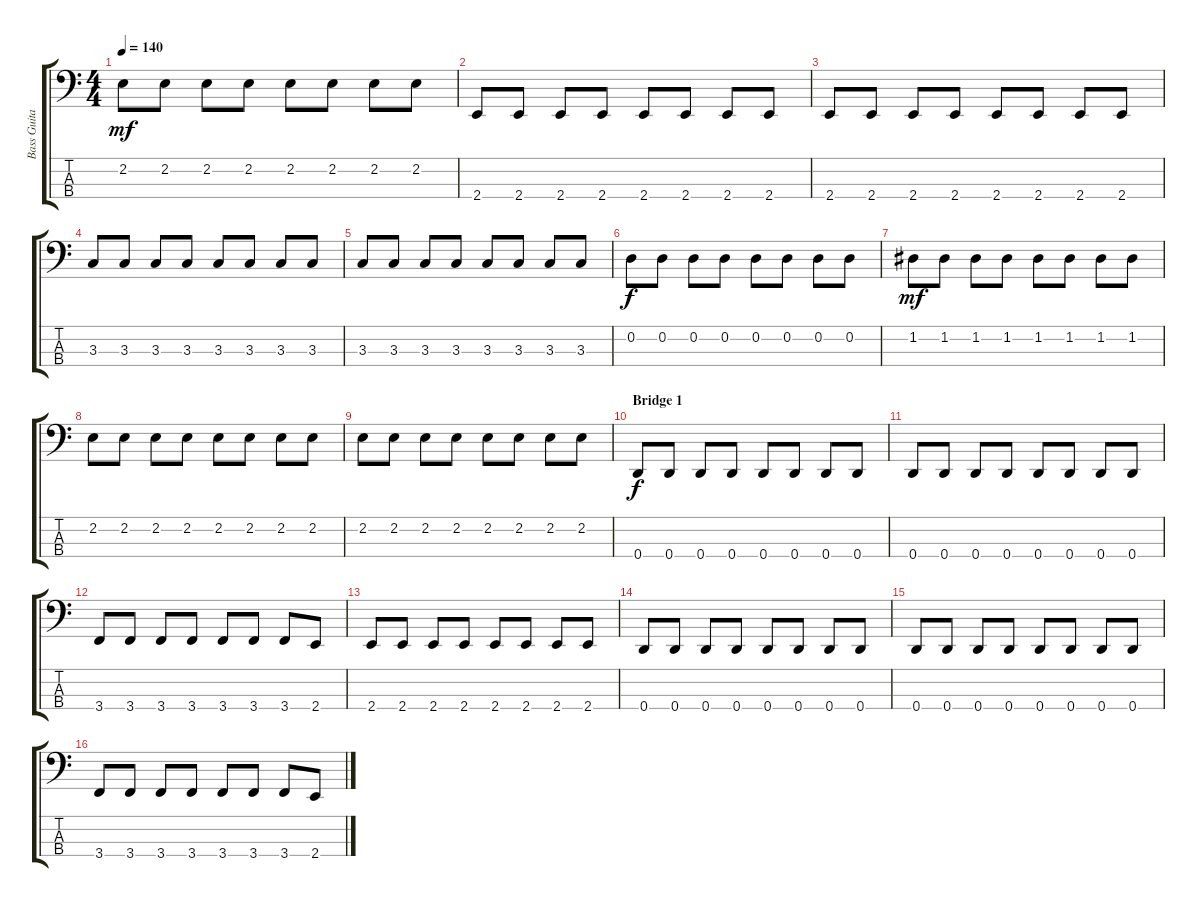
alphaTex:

\track ("Bass Guitar" "Bass Guita") {instrument electricbasspick}
\staff {score tabs}
\tuning (G2 D2 A1 D1) {hide}
\ts (4 4)
\tempo 140
\clef f4
\ks c
2.2.8{dy mf} 2.2.8 2.2.8 2.2.8 2.2.8 2.2.8 2.2.8 2.2.8 |
2.4.8{volume 12} 2.4.8 2.4.8 2.4.8 2.4.8 2.4.8 2.4.8 2.4.8 |
2.4.8 2.4.8 2.4.8 2.4.8 2.4.8 2.4.8 2.4.8 2.4.8 |
3.3.8 3.3.8 3.3.8 3.3.8 3.3.8 3.3.8 3.3.8 3.3.8 |
3.3.8 3.3.8 3.3.8 3.3.8 3.3.8 3.3.8 3.3.8 3.3.8 |
0.2.8{dy f} 0.2.8 0.2.8 0.2.8 0.2.8 0.2.8 0.2.8 0.2.8 |
1.2.8{dy mf} 1.2.8 1.2.8 1.2.8 1.2.8 1.2.8 1.2.8 1.2.8 |
2.2.8 2.2.8 2.2.8 2.2.8 2.2.8 2.2.8 2.2.8 2.2.8 |
2.2.8 2.2.8 2.2.8 2.2.8 2.2.8 2.2.8 2.2.8 2.2.8 |
\section ("" "Bridge 1")
0.4.8{dy f instrument electricbasspick} 0.4.8 0.4.8 0.4.8 0.4.8 0.4.8 0.4.8 0.4.8 |
0.4.8 0.4.8 0.4.8 0.4.8 0.4.8 0.4.8 0.4.8 0.4.8 |
3.4.8 3.4.8 3.4.8 3.4.8 3.4.8 3.4.8 3.4.8 2.4.8 |
2.4.8 2.4.8 2.4.8 2.4.8 2.4.8 2.4.8 2.4.8 2.4.8 |
0.4.8 0.4.8 0.4.8 0.4.8 0.4.8 0.4.8 0.4.8 0.4.8 |
0.4.8 0.4.8 0.4.8 0.4.8 0.4.8 0.4.8 0.4.8 0.4.8 |
3.4.8 3.4.8 3.4.8 3.4.8 3.4.8 3.4.8 3.4.8 2.4.8
